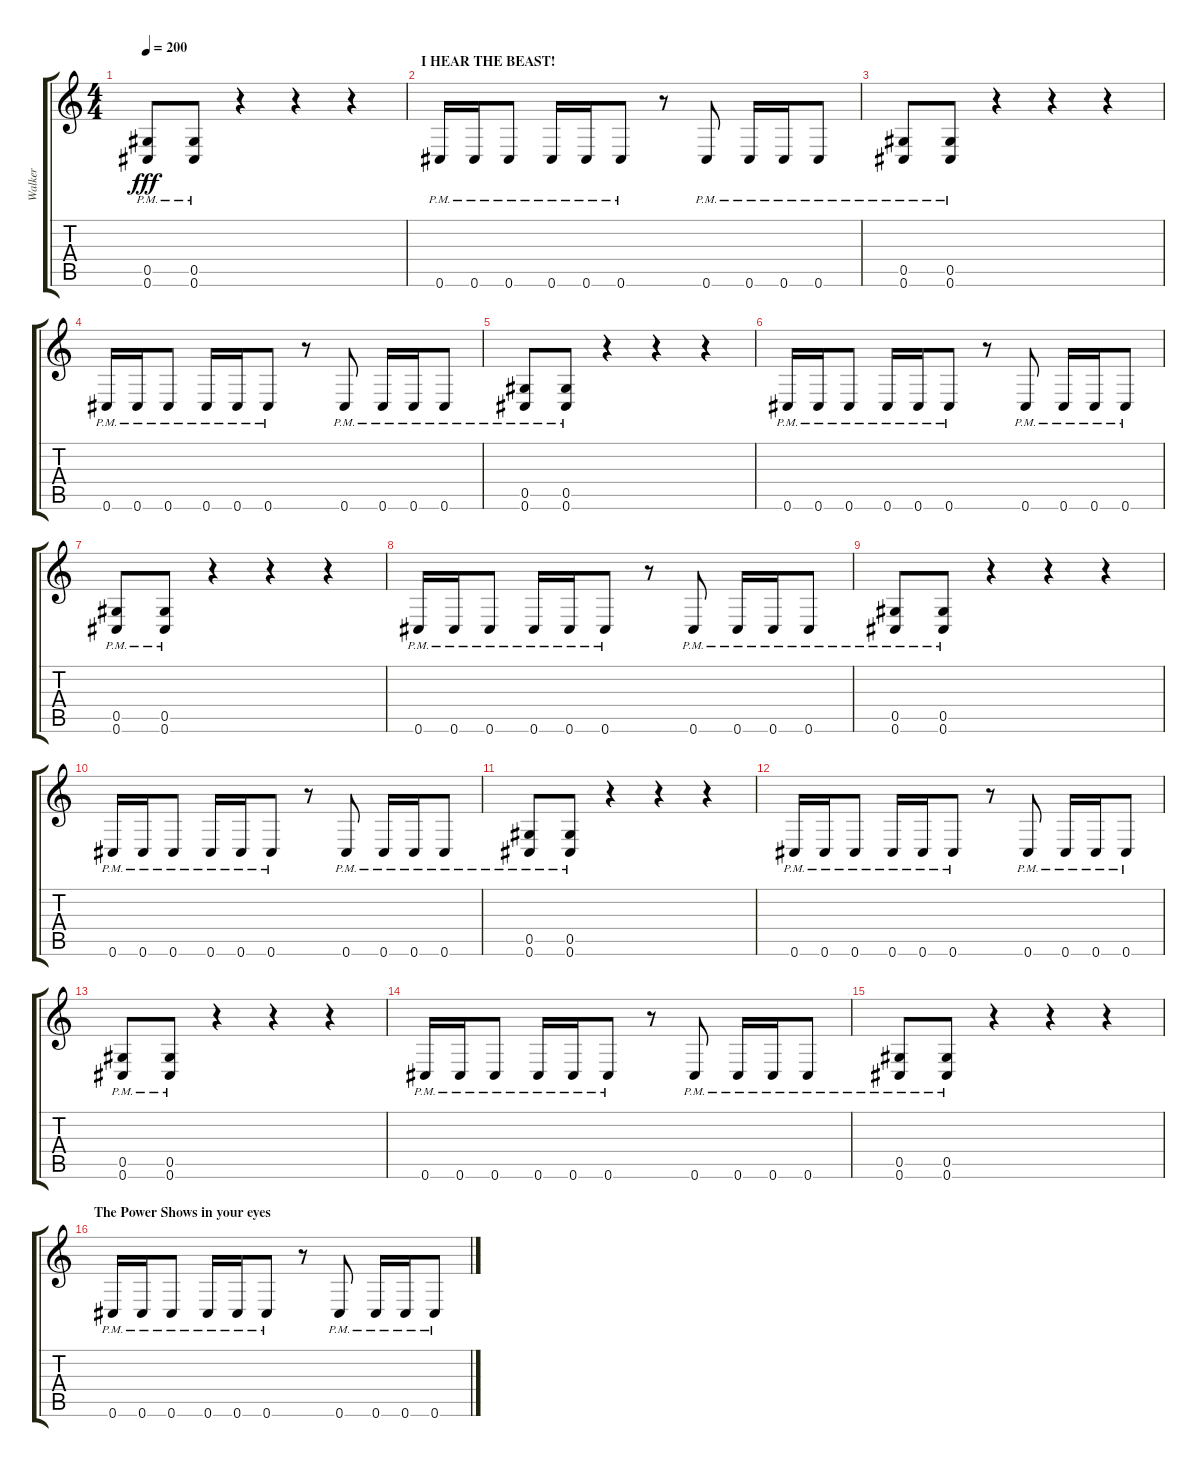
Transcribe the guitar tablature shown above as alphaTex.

\track ("Walker" "Walker") {instrument distortionguitar}
\staff {score tabs}
\tuning (Eb4 Bb3 Gb3 Db3 Ab2 Db2) {hide}
\ts (4 4)
\tempo 200
\clef g2
\ks c
(0.5{pm} 0.6{pm}).8{dy fff} (0.5{pm} 0.6{pm}).8 r.4 r.4 r.4 |
\section ("" "I HEAR THE BEAST!")
0.6{pm}.16 0.6{pm}.16 0.6{pm}.8 0.6{pm}.16 0.6{pm}.16 0.6{pm}.8 r.8 0.6{pm}.8 0.6{pm}.16 0.6{pm}.16 0.6{pm}.8 |
(0.5{pm} 0.6{pm}).8 (0.5{pm} 0.6{pm}).8 r.4 r.4 r.4 |
0.6{pm}.16 0.6{pm}.16 0.6{pm}.8 0.6{pm}.16 0.6{pm}.16 0.6{pm}.8 r.8 0.6{pm}.8 0.6{pm}.16 0.6{pm}.16 0.6{pm}.8 |
(0.5{pm} 0.6{pm}).8 (0.5{pm} 0.6{pm}).8 r.4 r.4 r.4 |
0.6{pm}.16 0.6{pm}.16 0.6{pm}.8 0.6{pm}.16 0.6{pm}.16 0.6{pm}.8 r.8 0.6{pm}.8 0.6{pm}.16 0.6{pm}.16 0.6{pm}.8 |
(0.5{pm} 0.6{pm}).8 (0.5{pm} 0.6{pm}).8 r.4 r.4 r.4 |
0.6{pm}.16 0.6{pm}.16 0.6{pm}.8 0.6{pm}.16 0.6{pm}.16 0.6{pm}.8 r.8 0.6{pm}.8 0.6{pm}.16 0.6{pm}.16 0.6{pm}.8 |
(0.5{pm} 0.6{pm}).8 (0.5{pm} 0.6{pm}).8 r.4 r.4 r.4 |
0.6{pm}.16 0.6{pm}.16 0.6{pm}.8 0.6{pm}.16 0.6{pm}.16 0.6{pm}.8 r.8 0.6{pm}.8 0.6{pm}.16 0.6{pm}.16 0.6{pm}.8 |
(0.5{pm} 0.6{pm}).8 (0.5{pm} 0.6{pm}).8 r.4 r.4 r.4 |
0.6{pm}.16 0.6{pm}.16 0.6{pm}.8 0.6{pm}.16 0.6{pm}.16 0.6{pm}.8 r.8 0.6{pm}.8 0.6{pm}.16 0.6{pm}.16 0.6{pm}.8 |
(0.5{pm} 0.6{pm}).8 (0.5{pm} 0.6{pm}).8 r.4 r.4 r.4 |
0.6{pm}.16 0.6{pm}.16 0.6{pm}.8 0.6{pm}.16 0.6{pm}.16 0.6{pm}.8 r.8 0.6{pm}.8 0.6{pm}.16 0.6{pm}.16 0.6{pm}.8 |
(0.5{pm} 0.6{pm}).8 (0.5{pm} 0.6{pm}).8 r.4 r.4 r.4 |
\section ("" "The Power Shows in your eyes")
0.6{pm}.16 0.6{pm}.16 0.6{pm}.8 0.6{pm}.16 0.6{pm}.16 0.6{pm}.8 r.8 0.6{pm}.8 0.6{pm}.16 0.6{pm}.16 0.6{pm}.8
